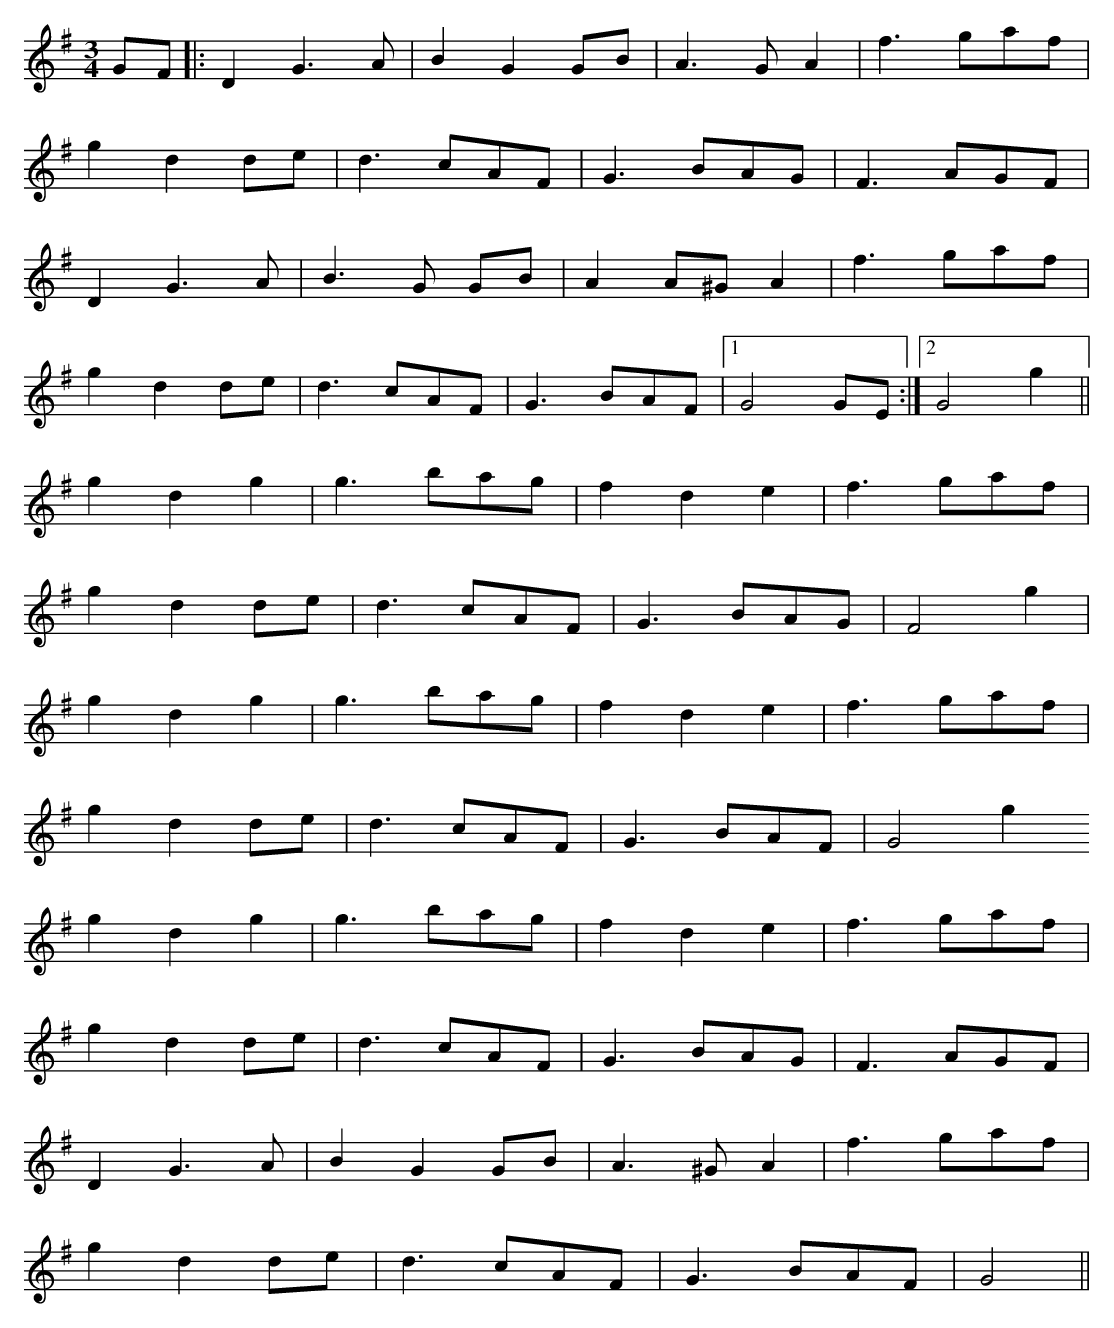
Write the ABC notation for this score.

X:1
M:3/4
K:G
GF|:D2 G3 A|B2 G2 GB|A3 G A2|f3 gaf|
g2 d2 de|d3 cAF|G3 BAG|F3 AGF|
D2 G3A|B3G GB|A2 A^G A2|f3 gaf|
g2 d2 de|d3 cAF|G3 BAF|1 G4GE:|2 G4 g2||
g2 d2 g2|g3 bag|f2 d2 e2|f3 gaf|
g2 d2 de|d3 cAF|G3 BAG|F4 g2|
g2 d2 g2|g3 bag|f2 d2 e2|f3 gaf|
g2 d2 de|d3 cAF|G3 BAF|G4 g2
g2 d2 g2|g3 bag|f2 d2 e2|f3 gaf|
g2 d2 de|d3 cAF|G3 BAG|F3 AGF|
D2 G3A|B2 G2 GB|A3^G A2|f3 gaf|
g2 d2 de|d3 cAF|G3 BAF|G4||
